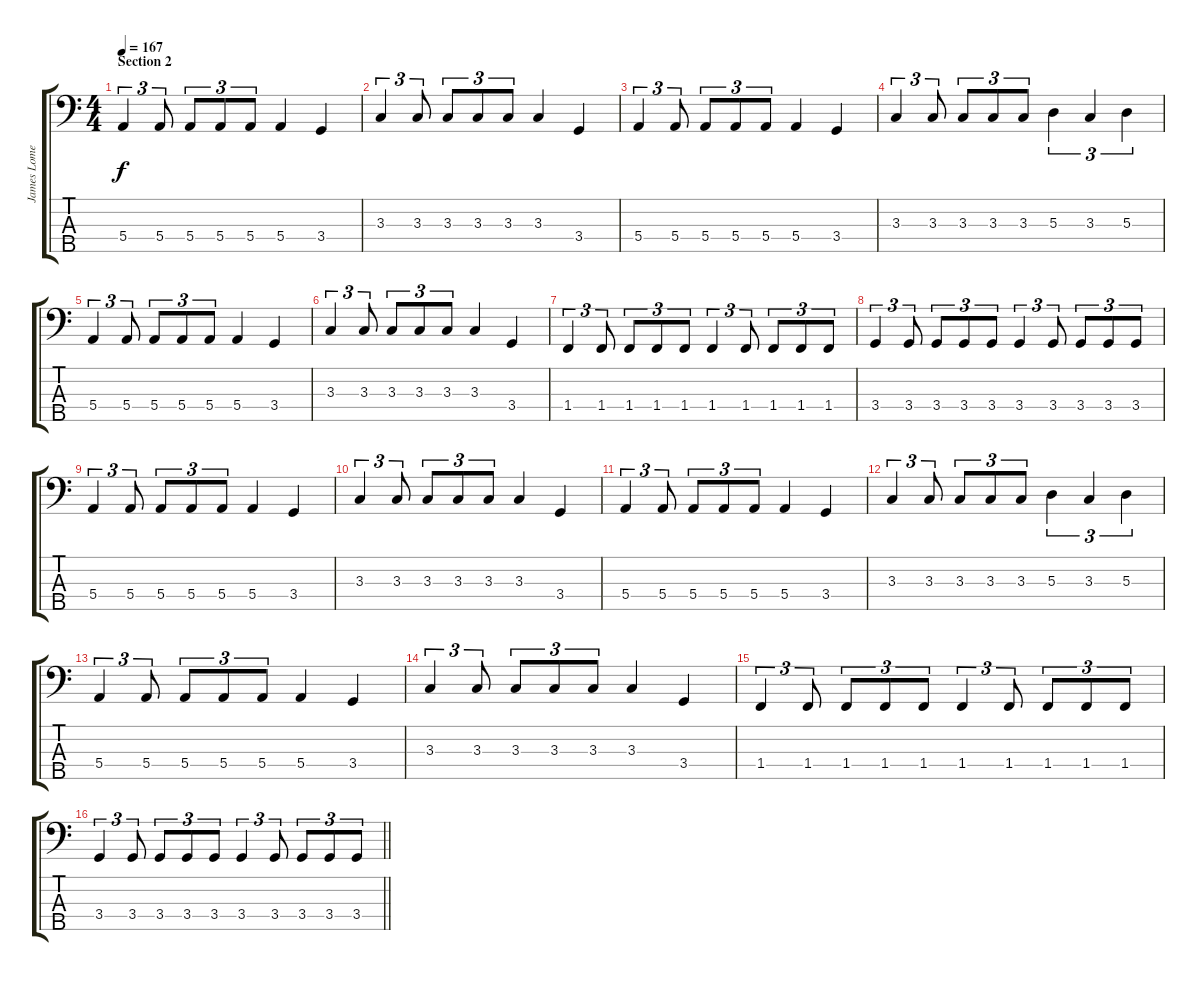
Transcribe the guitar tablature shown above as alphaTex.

\track ("James Lomenzo" "James Lome") {instrument electricbasspick}
\staff {score tabs}
\tuning (G2 D2 A1 E1 B0) {hide}
\ts (4 4)
\section ("" "Section 2")
\tempo 167
\clef f4
\ks c
5.4.4{tu (3 2) dy f} 5.4.8{tu (3 2)} 5.4.8{tu (3 2)} 5.4.8{tu (3 2)} 5.4.8{tu (3 2)} 5.4.4 3.4.4 |
3.3.4{tu (3 2)} 3.3.8{tu (3 2)} 3.3.8{tu (3 2)} 3.3.8{tu (3 2)} 3.3.8{tu (3 2)} 3.3.4 3.4.4 |
5.4.4{tu (3 2)} 5.4.8{tu (3 2)} 5.4.8{tu (3 2)} 5.4.8{tu (3 2)} 5.4.8{tu (3 2)} 5.4.4 3.4.4 |
3.3.4{tu (3 2)} 3.3.8{tu (3 2)} 3.3.8{tu (3 2)} 3.3.8{tu (3 2)} 3.3.8{tu (3 2)} 5.3.4{tu (3 2)} 3.3.4{tu (3 2)} 5.3.4{tu (3 2)} |
5.4.4{tu (3 2)} 5.4.8{tu (3 2)} 5.4.8{tu (3 2)} 5.4.8{tu (3 2)} 5.4.8{tu (3 2)} 5.4.4 3.4.4 |
3.3.4{tu (3 2)} 3.3.8{tu (3 2)} 3.3.8{tu (3 2)} 3.3.8{tu (3 2)} 3.3.8{tu (3 2)} 3.3.4 3.4.4 |
1.4.4{tu (3 2)} 1.4.8{tu (3 2)} 1.4.8{tu (3 2)} 1.4.8{tu (3 2)} 1.4.8{tu (3 2)} 1.4.4{tu (3 2)} 1.4.8{tu (3 2)} 1.4.8{tu (3 2)} 1.4.8{tu (3 2)} 1.4.8{tu (3 2)} |
3.4.4{tu (3 2)} 3.4.8{tu (3 2)} 3.4.8{tu (3 2)} 3.4.8{tu (3 2)} 3.4.8{tu (3 2)} 3.4.4{tu (3 2)} 3.4.8{tu (3 2)} 3.4.8{tu (3 2)} 3.4.8{tu (3 2)} 3.4.8{tu (3 2)} |
5.4.4{tu (3 2)} 5.4.8{tu (3 2)} 5.4.8{tu (3 2)} 5.4.8{tu (3 2)} 5.4.8{tu (3 2)} 5.4.4 3.4.4 |
3.3.4{tu (3 2)} 3.3.8{tu (3 2)} 3.3.8{tu (3 2)} 3.3.8{tu (3 2)} 3.3.8{tu (3 2)} 3.3.4 3.4.4 |
5.4.4{tu (3 2)} 5.4.8{tu (3 2)} 5.4.8{tu (3 2)} 5.4.8{tu (3 2)} 5.4.8{tu (3 2)} 5.4.4 3.4.4 |
3.3.4{tu (3 2)} 3.3.8{tu (3 2)} 3.3.8{tu (3 2)} 3.3.8{tu (3 2)} 3.3.8{tu (3 2)} 5.3.4{tu (3 2)} 3.3.4{tu (3 2)} 5.3.4{tu (3 2)} |
5.4.4{tu (3 2)} 5.4.8{tu (3 2)} 5.4.8{tu (3 2)} 5.4.8{tu (3 2)} 5.4.8{tu (3 2)} 5.4.4 3.4.4 |
3.3.4{tu (3 2)} 3.3.8{tu (3 2)} 3.3.8{tu (3 2)} 3.3.8{tu (3 2)} 3.3.8{tu (3 2)} 3.3.4 3.4.4 |
1.4.4{tu (3 2)} 1.4.8{tu (3 2)} 1.4.8{tu (3 2)} 1.4.8{tu (3 2)} 1.4.8{tu (3 2)} 1.4.4{tu (3 2)} 1.4.8{tu (3 2)} 1.4.8{tu (3 2)} 1.4.8{tu (3 2)} 1.4.8{tu (3 2)} |
\barLineRight lightlight
3.4.4{tu (3 2)} 3.4.8{tu (3 2)} 3.4.8{tu (3 2)} 3.4.8{tu (3 2)} 3.4.8{tu (3 2)} 3.4.4{tu (3 2)} 3.4.8{tu (3 2)} 3.4.8{tu (3 2)} 3.4.8{tu (3 2)} 3.4.8{tu (3 2)}
